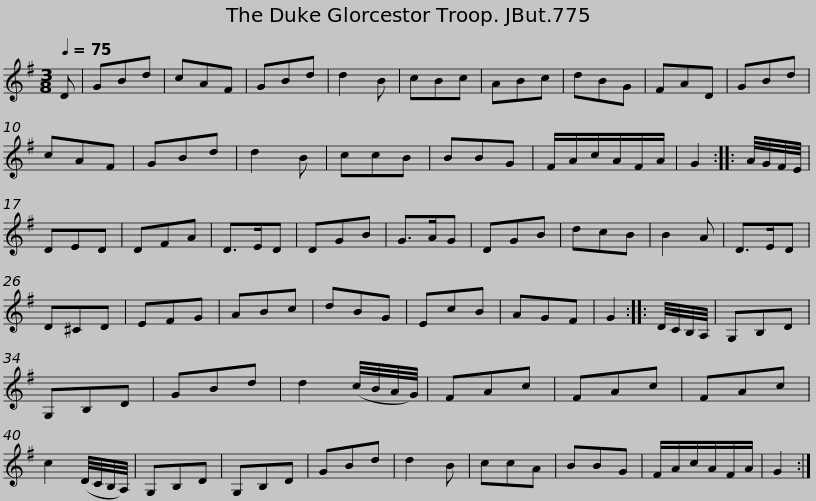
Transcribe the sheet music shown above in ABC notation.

X:1
L:1/8
Q:1/4=75
M:3/8
I:linebreak $
K:G
V:1 treble
V:1
 D | GBd | cAF | GBd | d2 B | %5
 cBc | ABc | dBG | FAD | GBd | %10
 cAF | GBd | d2 B | ccB |$ BBG | %15
 F/A/c/A/F/A/ | G2 :: A/4G/4F/4E/4 | DED | DFA | %20
 D>ED | DGB | G>AG | DGB | dcB | %25
 B2 A | D>ED |$ D^CD | EFG | ABc | %30
 dBG | EcB | AGF | G2 :: D/4C/4B,/4A,/4 | %35
 G,B,D | G,B,D | GBd | d2 (c/4B/4A/4G/4) |$ FAc | %40
 FAc | FAc | c2 (D/4C/4B,/4A,/4) | G,B,D | G,B,D | %45
 GBd | d2 B | ccA | BBG | F/A/c/A/F/A/ | %50
 G2 :| %51
